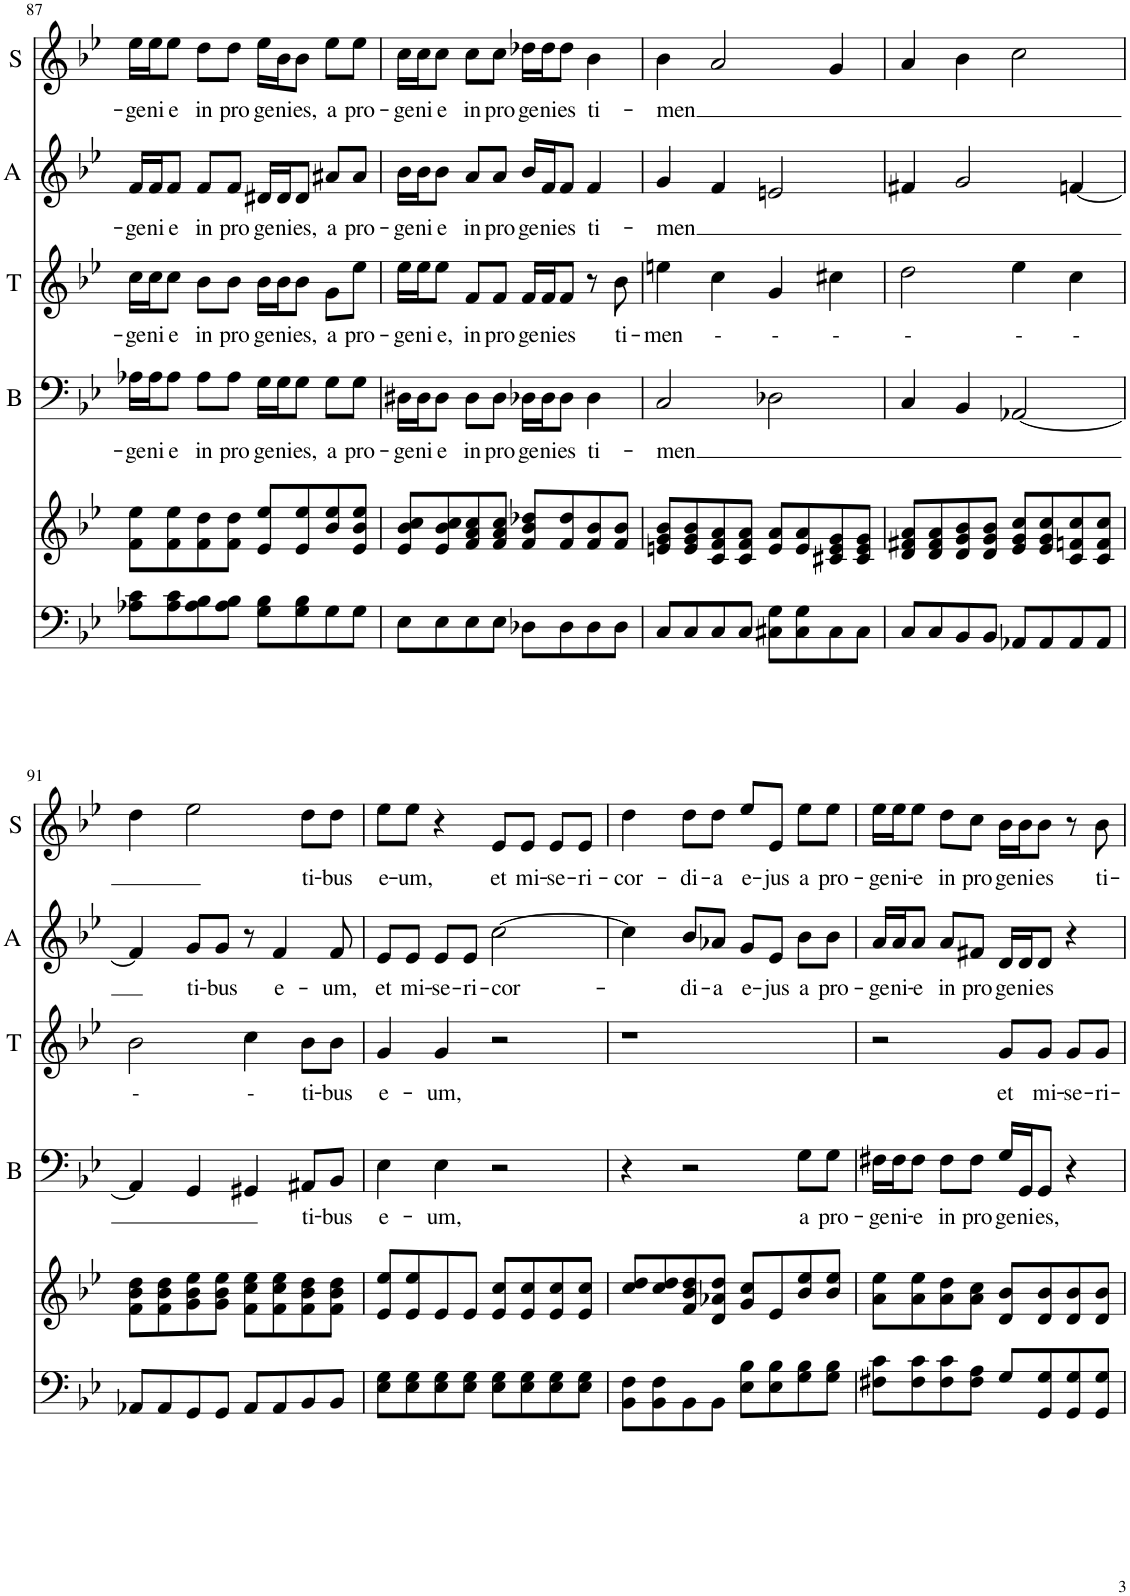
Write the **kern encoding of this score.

**kern	**kern	**kern	**text	**kern	**text	**kern	**text	**kern	**text
*part6	*part5	*part4	*part4	*part3	*part3	*part2	*part2	*part1	*part1
*staff6	*staff5	*staff4	*staff4	*staff3	*staff3	*staff2	*staff2	*staff1	*staff1
*I"Violin 2	*I"Violin 1	*I"B	*	*I"T	*	*I"A	*	*I"S	*
*I'Vln	*I'Vln	*I'B	*	*I'T	*	*I'A	*	*I'S	*
!!LO:PB:g=z
*clefF4	*clefG2	*clefF4	*	*clefG2	*	*clefG2	*	*clefG2	*
*k[b-e-]	*k[b-e-]	*k[b-e-]	*	*k[b-e-]	*	*k[b-e-]	*	*k[b-e-]	*
*M4/4	*M4/4	*M4/4	*	*M4/4	*	*M4/4	*	*M4/4	*
=87	=87	=87	=87	=87	=87	=87	=87	=87	=87
!	!	!	!LO:LY:b	!	!LO:LY:b	!	!LO:LY:b	!	!LO:LY:b
8A-X\ 8c\L	8f\ 8ee-\L	16A-X\LL	-ge-	16cc\LL	-ge-	16f/LL	-ge-	16ee-\LL	-ge-
!	!	!	!LO:LY:b	!	!LO:LY:b	!	!LO:LY:b	!	!LO:LY:b
.	.	16A-\J	-ni-	16cc\J	-ni-	16f/J	-ni-	16ee-\J	-ni-
!	!	!	!LO:LY:b	!	!LO:LY:b	!	!LO:LY:b	!	!LO:LY:b
8A-\ 8c\	8f\ 8ee-\	8A-\J	-e	8cc\J	-e	8f/J	-e	8ee-\J	-e
!	!	!	!LO:LY:b	!	!LO:LY:b	!	!LO:LY:b	!	!LO:LY:b
8A-\ 8B-\	8f\ 8dd\	8A-\L	in	8b-\L	in	8f/L	in	8dd\L	in
!	!	!	!LO:LY:b	!	!LO:LY:b	!	!LO:LY:b	!	!LO:LY:b
8A-\ 8B-\J	8f\ 8dd\J	8A-\J	pro-	8b-\J	pro-	8f/J	pro-	8dd\J	pro-
!	!	!	!LO:LY:b	!	!LO:LY:b	!	!LO:LY:b	!	!LO:LY:b
8G\ 8B-\L	8e-/ 8ee-/L	16G\LL	-ge-	16b-\LL	-ge-	16d#X/LL	-ge-	16ee-\LL	-ge-
!	!	!	!LO:LY:b	!	!LO:LY:b	!	!LO:LY:b	!	!LO:LY:b
.	.	16G\J	-ni-	16b-\J	-ni-	16d#/J	-ni-	16b-\J	-ni-
!	!	!	!LO:LY:b	!	!LO:LY:b	!	!LO:LY:b	!	!LO:LY:b
8G\ 8B-\	8e-/ 8ee-/	8G\J	-es,	8b-\J	-es,	8d#/J	-es,	8b-\J	-es,
!	!	!	!LO:LY:b	!	!LO:LY:b	!	!LO:LY:b	!	!LO:LY:b
8G\	8b-/ 8ee-/	8G\L	a	8g\L	a	8a#X/L	a	8ee-\L	a
!	!	!	!LO:LY:b	!	!LO:LY:b	!	!LO:LY:b	!	!LO:LY:b
8G\J	8e-/ 8b-/ 8ee-/J	8G\J	pro-	8ee-\J	pro-	8a#/J	pro-	8ee-\J	pro-
=88	=88	=88	=88	=88	=88	=88	=88	=88	=88
!	!	!	!LO:LY:b	!	!LO:LY:b	!	!LO:LY:b	!	!LO:LY:b
8E-\L	8e-/ 8b-/ 8cc/L	16D#X\LL	-ge-	16ee-\LL	-ge-	16b-\LL	-ge-	16cc\LL	-ge-
!	!	!	!LO:LY:b	!	!LO:LY:b	!	!LO:LY:b	!	!LO:LY:b
.	.	16D#\J	-ni-	16ee-\J	-ni-	16b-\J	-ni-	16cc\J	-ni-
!	!	!	!LO:LY:b	!	!LO:LY:b	!	!LO:LY:b	!	!LO:LY:b
8E-\	8e-/ 8b-/ 8cc/	8D#\J	-e	8ee-\J	-e,	8b-\J	-e	8cc\J	-e
!	!	!	!LO:LY:b	!	!LO:LY:b	!	!LO:LY:b	!	!LO:LY:b
8E-\	8f/ 8a/ 8cc/	8D#\L	in	8f/L	in	8a/L	in	8cc\L	in
!	!	!	!LO:LY:b	!	!LO:LY:b	!	!LO:LY:b	!	!LO:LY:b
8E-\J	8f/ 8a/ 8cc/J	8D#\J	pro-	8f/J	pro-	8a/J	pro-	8cc\J	pro-
!	!	!	!LO:LY:b	!	!LO:LY:b	!	!LO:LY:b	!	!LO:LY:b
8D-X\L	8f/ 8b-/ 8dd-X/L	16D-X\LL	-ge-	16f/LL	-ge-	16b-/LL	-ge-	16dd-X\LL	-ge-
!	!	!	!LO:LY:b	!	!LO:LY:b	!	!LO:LY:b	!	!LO:LY:b
.	.	16D-\J	-ni-	16f/J	-ni-	16f/J	-ni-	16dd-\J	-ni-
!	!	!	!LO:LY:b	!	!LO:LY:b	!	!LO:LY:b	!	!LO:LY:b
8D-\	8f/ 8dd-/	8D-\J	-es	8f/J	-es	8f/J	-es	8dd-\J	-es
!	!	!	!LO:LY:b	!	!	!	!LO:LY:b	!	!LO:LY:b
8D-\	8f/ 8b-/	4D-\	ti-	8r	.	4f/	ti-	4b-\	ti-
!	!	!	!	!	!LO:LY:b	!	!	!	!
8D-\J	8f/ 8b-/J	.	.	8b-\	ti-	.	.	.	.
=89	=89	=89	=89	=89	=89	=89	=89	=89	=89
!	!	!	!LO:LY:b	!	!LO:LY:b	!	!LO:LY:b	!	!LO:LY:b
8C/L	8en/ 8g/ 8b-/L	2C/	-men	4een\	-men	4g/	-men	4b-\	-men
8C/	8e/ 8g/ 8b-/	.	.	.	.	.	.	.	.
!	!	!	!	!	!LO:LY:b	!	!	!	!
8C/	8c/ 8f/ 8a/	.	.	4cc\	-	4f/	.	2a/	.
8C/J	8c/ 8f/ 8a/J	.	.	.	.	.	.	.	.
!	!	!	!	!	!LO:LY:b	!	!	!	!
8C#X\ 8G\L	8e/ 8a/L	2D-X\	.	4g/	-	2en/	.	.	.
8C#\ 8G\	8e/ 8a/	.	.	.	.	.	.	.	.
!	!	!	!	!	!LO:LY:b	!	!	!	!
8C#\	8c#X/ 8e/ 8g/	.	.	4cc#X\	-	.	.	4g/	.
8C#\J	8c#/ 8e/ 8g/J	.	.	.	.	.	.	.	.
=90	=90	=90	=90	=90	=90	=90	=90	=90	=90
!	!	!	!	!	!LO:LY:b	!	!	!	!
8C/L	8d/ 8f#X/ 8a/L	4C/	.	2dd\	-	4f#X/	.	4a/	.
8C/	8d/ 8f#/ 8a/	.	.	.	.	.	.	.	.
8BB-/	8d/ 8g/ 8b-/	4BB-/	.	.	.	2g/	.	4b-\	.
8BB-/J	8d/ 8g/ 8b-/J	.	.	.	.	.	.	.	.
!	!	!	!	!	!LO:LY:b	!	!	!	!
8AA-X/L	8e-/ 8g/ 8cc/L	[2AA-X/	.	4ee-\	-	.	.	2cc\	.
8AA-/	8e-/ 8g/ 8cc/	.	.	.	.	.	.	.	.
!	!	!	!	!	!LO:LY:b	!	!	!	!
8AA-/	8c/ 8fn/ 8cc/	.	.	4cc\	-	[4fn/	.	.	.
8AA-/J	8c/ 8f/ 8cc/J	.	.	.	.	.	.	.	.
!!LO:LB:g=z
=91	=91	=91	=91	=91	=91	=91	=91	=91	=91
!	!	!	!	!	!LO:LY:b	!	!	!	!
8AA-X/L	8f\ 8b-\ 8dd\L	4AA-/]	.	2b-\	-	4f/]	.	4dd\	.
8AA-/	8f\ 8b-\ 8dd\	.	.	.	.	.	.	.	.
!	!	!	!	!	!	!	!LO:LY:b	!	!
8GG/	8g\ 8b-\ 8ee-\	4GG/	.	.	.	8g/L	ti-	2ee-\	.
!	!	!	!	!	!	!	!LO:LY:b	!	!
8GG/J	8g\ 8b-\ 8ee-\J	.	.	.	.	8g/J	-bus	.	.
!	!	!	!	!	!LO:LY:b	!	!	!	!
8AA-/L	8f\ 8cc\ 8ee-\L	4GG#X/	.	4cc\	-	8r	.	.	.
!	!	!	!	!	!	!	!LO:LY:b	!	!
8AA-/	8f\ 8cc\ 8ee-\	.	.	.	.	4f/	e-	.	.
!	!	!	!LO:LY:b	!	!LO:LY:b	!	!	!	!LO:LY:b
8BB-/	8f\ 8b-\ 8dd\	8AA#X/L	ti-	8b-\L	ti-	.	.	8dd\L	ti-
!	!	!	!LO:LY:b	!	!LO:LY:b	!	!LO:LY:b	!	!LO:LY:b
8BB-/J	8f\ 8b-\ 8dd\J	8BB-/J	-bus	8b-\J	-bus	8f/	-um,	8dd\J	-bus
=92	=92	=92	=92	=92	=92	=92	=92	=92	=92
!	!	!	!LO:LY:b	!	!LO:LY:b	!	!LO:LY:b	!	!LO:LY:b
8E-\ 8G\L	8e-/ 8ee-/L	4E-\	e-	4g/	e-	8e-/L	et	8ee-\L	e-
!	!	!	!	!	!	!	!LO:LY:b	!	!LO:LY:b
8E-\ 8G\	8e-/ 8ee-/	.	.	.	.	8e-/J	mi-	8ee-\J	-um,
!	!	!	!LO:LY:b	!	!LO:LY:b	!	!LO:LY:b	!	!
8E-\ 8G\	8e-/	4E-\	-um,	4g/	-um,	8e-/L	-se-	4r	.
!	!	!	!	!	!	!	!LO:LY:b	!	!
8E-\ 8G\J	8e-/J	.	.	.	.	8e-/J	-ri-	.	.
!	!	!	!	!	!	!	!LO:LY:b	!	!LO:LY:b
8E-\ 8G\L	8e-/ 8cc/L	2r	.	2r	.	[2cc\	-cor-	8e-/L	et
!	!	!	!	!	!	!	!	!	!LO:LY:b
8E-\ 8G\	8e-/ 8cc/	.	.	.	.	.	.	8e-/J	mi-
!	!	!	!	!	!	!	!	!	!LO:LY:b
8E-\ 8G\	8e-/ 8cc/	.	.	.	.	.	.	8e-/L	-se-
!	!	!	!	!	!	!	!	!	!LO:LY:b
8E-\ 8G\J	8e-/ 8cc/J	.	.	.	.	.	.	8e-/J	-ri-
=93	=93	=93	=93	=93	=93	=93	=93	=93	=93
!	!	!	!	!	!	!	!	!	!LO:LY:b
8BB-\ 8F\L	8cc/ 8dd/L	4r	.	1r	.	4cc\]	.	4dd\	-cor-
8BB-\ 8F\	8cc/ 8dd/	.	.	.	.	.	.	.	.
!	!	!	!	!	!	!	!LO:LY:b	!	!LO:LY:b
8BB-\	8f/ 8b-/ 8dd/	2r	.	.	.	8b-/L	-di-	8dd\L	-di-
!	!	!	!	!	!	!	!LO:LY:b	!	!LO:LY:b
8BB-\J	8d/ 8a-X/ 8dd/J	.	.	.	.	8a-X/J	-a	8dd\J	-a
!	!	!	!	!	!	!	!LO:LY:b	!	!LO:LY:b
8E-\ 8B-\L	8g/ 8cc/L	.	.	.	.	8g/L	e-	8ee-/L	e-
!	!	!	!	!	!	!	!LO:LY:b	!	!LO:LY:b
8E-\ 8B-\	8e-/	.	.	.	.	8e-/J	-jus	8e-/J	-jus
!	!	!	!LO:LY:b	!	!	!	!LO:LY:b	!	!LO:LY:b
8G\ 8B-\	8b-/ 8ee-/	8G\L	a	.	.	8b-\L	a	8ee-\L	a
!	!	!	!LO:LY:b	!	!	!	!LO:LY:b	!	!LO:LY:b
8G\ 8B-\J	8b-/ 8ee-/J	8G\J	pro-	.	.	8b-\J	pro-	8ee-\J	pro-
=94	=94	=94	=94	=94	=94	=94	=94	=94	=94
!	!	!	!LO:LY:b	!	!	!	!LO:LY:b	!	!LO:LY:b
8F#X\ 8c\L	8a\ 8ee-\L	16F#X\LL	-ge-	2r	.	16a/LL	-ge-	16ee-\LL	-ge-
!	!	!	!LO:LY:b	!	!	!	!LO:LY:b	!	!LO:LY:b
.	.	16F#\J	-ni-	.	.	16a/J	-ni-	16ee-\J	-ni-
!	!	!	!LO:LY:b	!	!	!	!LO:LY:b	!	!LO:LY:b
8F#\ 8c\	8a\ 8ee-\	8F#\J	-e	.	.	8a/J	-e	8ee-\J	-e
!	!	!	!LO:LY:b	!	!	!	!LO:LY:b	!	!LO:LY:b
8F#\ 8c\	8a\ 8dd\	8F#\L	in	.	.	8a/L	in	8dd\L	in
!	!	!	!LO:LY:b	!	!	!	!LO:LY:b	!	!LO:LY:b
8F#\ 8A\J	8a\ 8cc\J	8F#\J	pro-	.	.	8f#X/J	pro-	8cc\J	pro-
!	!	!	!LO:LY:b	!	!LO:LY:b	!	!LO:LY:b	!	!LO:LY:b
8G/L	8d/ 8b-/L	16G/LL	-ge-	8g/L	et	16d/LL	-ge-	16b-\LL	-ge-
!	!	!	!LO:LY:b	!	!	!	!LO:LY:b	!	!LO:LY:b
.	.	16GG/J	-ni-	.	.	16d/J	-ni-	16b-\J	-ni-
!	!	!	!LO:LY:b	!	!LO:LY:b	!	!LO:LY:b	!	!LO:LY:b
8GG/ 8G/	8d/ 8b-/	8GG/J	-es,	8g/J	mi-	8d/J	-es	8b-\J	-es
!	!	!	!	!	!LO:LY:b	!	!	!	!
8GG/ 8G/	8d/ 8b-/	4r	.	8g/L	-se-	4r	.	8r	.
!	!	!	!	!	!LO:LY:b	!	!	!	!LO:LY:b
8GG/ 8G/J	8d/ 8b-/J	.	.	8g/J	-ri-	.	.	8b-\	ti-
=	=	=	=	=	=	=	=	=	=
*-	*-	*-	*-	*-	*-	*-	*-	*-	*-
